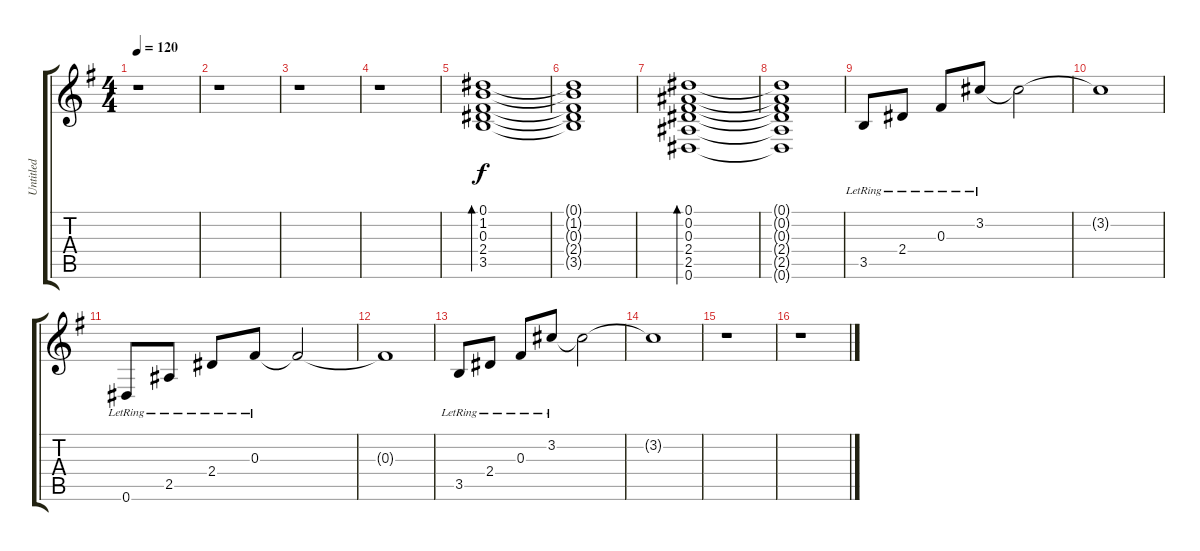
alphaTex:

\track ("Untitled" "Untitled") {instrument electricguitarclean}
\staff {score tabs}
\tuning (Eb4 Bb3 Gb3 Db3 Ab2 Eb2) {hide}
\ts (4 4)
\tempo 120
\clef g2
\ks g
r.1{dy f} |
r.1 |
r.1 |
r.1 |
(0.1 1.2 0.3 2.4 3.5).1{bd 30} |
(0.1{t} 1.2{t} 0.3{t} 2.4{t} 3.5{t}).1 |
(0.1 0.2 0.3 2.4 2.5 0.6).1{bd 30} |
(0.1{t} 0.2{t} 0.3{t} 2.4{t} 2.5{t} 0.6{t}).1 |
3.5{lr}.8 2.4{lr}.8 0.3{lr}.8 3.2{lr}.8 3.2{t}.2 |
3.2{t}.1 |
0.6{lr}.8{beam merge} 2.5{lr}.8 2.4{lr}.8 0.3{lr}.8 0.3{t}.2 |
0.3{t}.1 |
3.5{lr}.8 2.4{lr}.8 0.3{lr}.8 3.2{lr}.8 3.2{t}.2 |
3.2{t}.1 |
r.1 |
r.1
